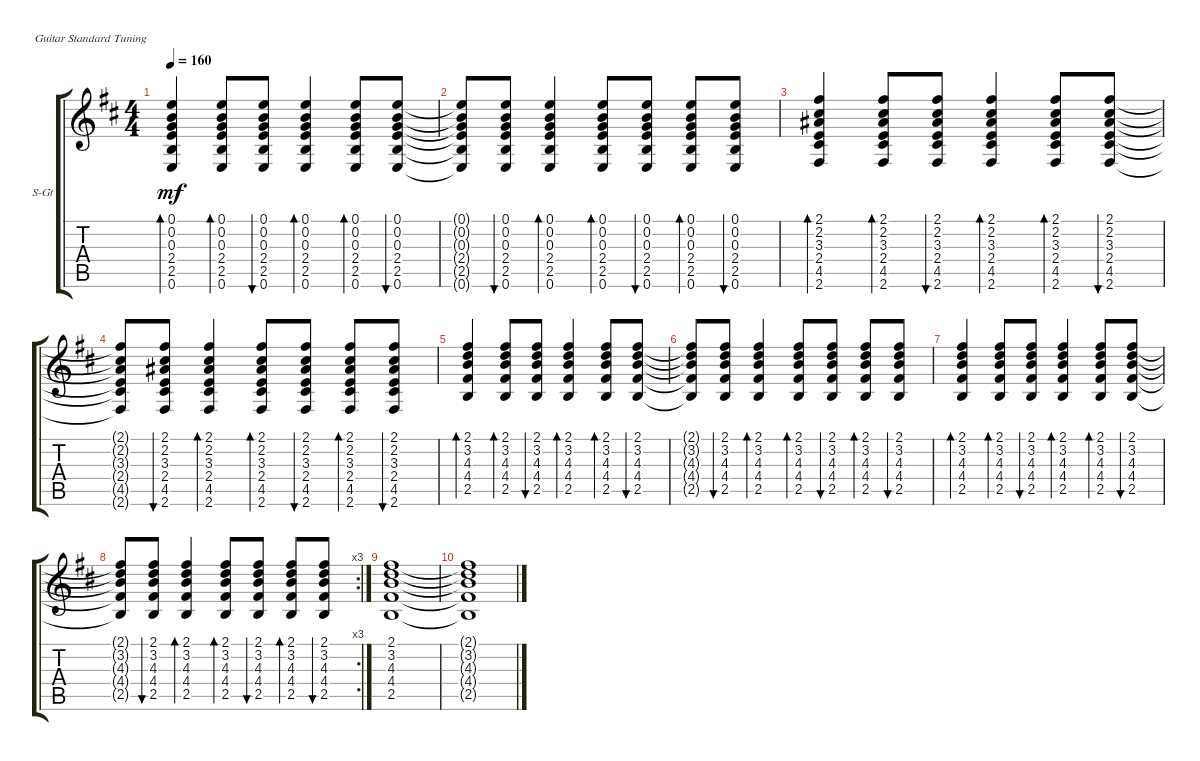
\defaultSystemsLayout 4
\bracketExtendMode groupsimilarinstruments
\firstSystemTrackNameOrientation horizontal
\otherSystemsTrackNameOrientation horizontal
\track ("Steel Guitar" "S-Gt") {instrument acousticguitarsteel}
\staff {score tabs}
\tuning (E4 B3 G3 D3 A2 E2)
\ts (4 4)
\tempo 160
\clef g2
\ks bminor
(0.1 0.2 0.3 2.4 2.5 0.6).4{bd 30 dy mf} (0.1 0.2 0.3 2.4 2.5 0.6).8{bd 30} (0.1 0.2 0.3 2.4 2.5 0.6).8{bu 30} (0.1 0.2 0.3 2.4 2.5 0.6).4{bd 30} (0.1 0.2 0.3 2.4 2.5 0.6).8{bd 30} (0.1 0.2 0.3 2.4 2.5 0.6).8{bu 30} |
(0.1{t} 0.2{t} 0.3{t} 2.4{t} 2.5{t} 0.6{t}).8 (0.1 0.2 0.3 2.4 2.5 0.6).8{bu 30} (0.1 0.2 0.3 2.4 2.5 0.6).4{bd 30} (0.1 0.2 0.3 2.4 2.5 0.6).8{bd 30} (0.1 0.2 0.3 2.4 2.5 0.6).8{bu 30} (0.1 0.2 0.3 2.4 2.5 0.6).8{bd 30} (0.1 0.2 0.3 2.4 2.5 0.6).8{bu 30} |
(2.1 2.2 3.3 2.4 4.5 2.6).4{bd 30} (2.1 2.2 3.3 2.4 4.5 2.6).8{bd 30} (2.1 2.2 3.3 2.4 4.5 2.6).8{bu 30} (2.1 2.2 3.3 2.4 4.5 2.6).4{bd 30} (2.1 2.2 3.3 2.4 4.5 2.6).8{bd 30} (2.1 2.2 3.3 2.4 4.5 2.6).8{bu 30} |
(2.1{t} 2.2{t} 3.3{t} 2.4{t} 4.5{t} 2.6{t}).8 (2.1 2.2 3.3 2.4 4.5 2.6).8{bu 30} (2.1 2.2 3.3 2.4 4.5 2.6).4{bd 30} (2.1 2.2 3.3 2.4 4.5 2.6).8{bd 30} (2.1 2.2 3.3 2.4 4.5 2.6).8{bu 30} (2.1 2.2 3.3 2.4 4.5 2.6).8{bd 30} (2.1 2.2 3.3 2.4 4.5 2.6).8{bu 30} |
(2.1 3.2 4.3 4.4 2.5).4{bd 30} (2.1 3.2 4.3 4.4 2.5).8{bd 30} (2.1 3.2 4.3 4.4 2.5).8{bu 30} (2.1 3.2 4.3 4.4 2.5).4{bd 30} (2.1 3.2 4.3 4.4 2.5).8{bd 30} (2.1 3.2 4.3 4.4 2.5).8{bu 30} |
(2.1{t} 3.2{t} 4.3{t} 4.4{t} 2.5{t}).8 (2.1 3.2 4.3 4.4 2.5).8{bu 30} (2.1 3.2 4.3 4.4 2.5).4{bd 30} (2.1 3.2 4.3 4.4 2.5).8{bd 30} (2.1 3.2 4.3 4.4 2.5).8{bu 30} (2.1 3.2 4.3 4.4 2.5).8{bd 30} (2.1 3.2 4.3 4.4 2.5).8{bu 30} |
(2.1 3.2 4.3 4.4 2.5).4{bd 30} (2.1 3.2 4.3 4.4 2.5).8{bd 30} (2.1 3.2 4.3 4.4 2.5).8{bu 30} (2.1 3.2 4.3 4.4 2.5).4{bd 30} (2.1 3.2 4.3 4.4 2.5).8{bd 30} (2.1 3.2 4.3 4.4 2.5).8{bu 30} |
\rc 3
(2.1{t} 3.2{t} 4.3{t} 4.4{t} 2.5{t}).8 (2.1 3.2 4.3 4.4 2.5).8{bu 30} (2.1 3.2 4.3 4.4 2.5).4{bd 30} (2.1 3.2 4.3 4.4 2.5).8{bd 30} (2.1 3.2 4.3 4.4 2.5).8{bu 30} (2.1 3.2 4.3 4.4 2.5).8{bd 30} (2.1 3.2 4.3 4.4 2.5).8{bu 30} |
(2.5 4.4 4.3 3.2 2.1).1 |
(2.5{t} 4.4{t} 4.3{t} 3.2{t} 2.1{t}).1
